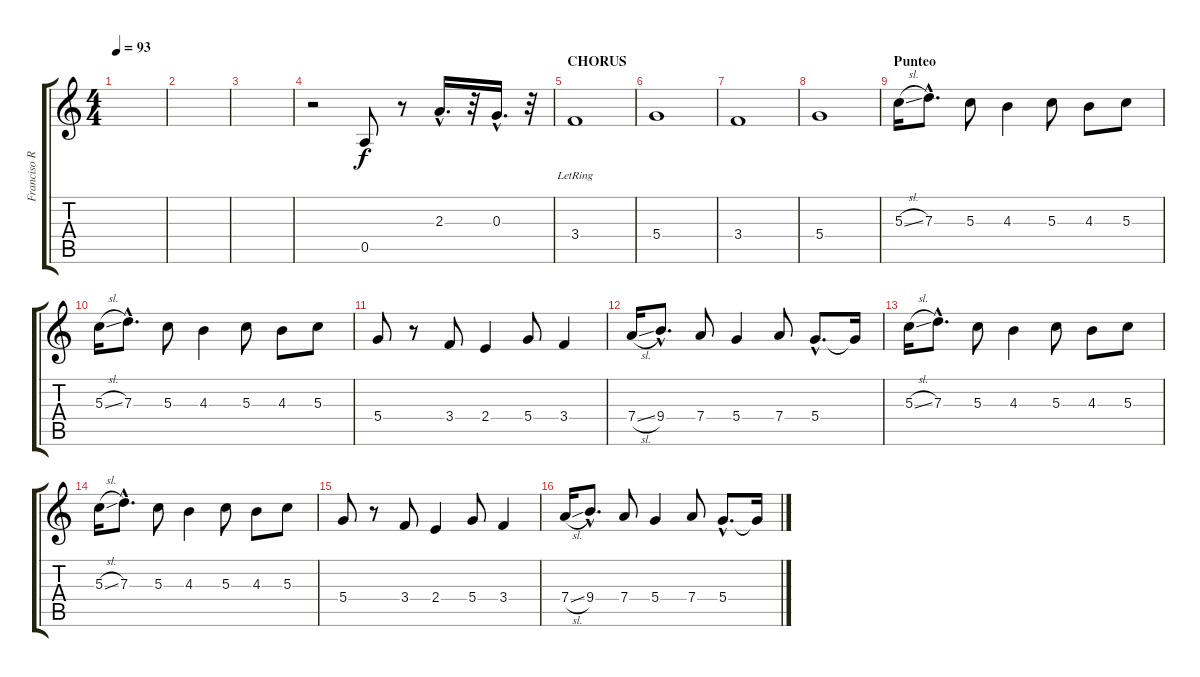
\track ("Franciso Risso [Lead]" "Franciso R") {instrument distortionguitar}
\staff {score tabs}
\tuning (E4 B3 G3 D3 A2 E2) {hide}
\ts (4 4)
\tempo 93
\clef g2
\ks c
|
|
|
r.2 0.5.8 r.8 2.3{hac}.16{d volume 13} r.32 0.3{hac}.16{d} r.32 |
\section ("" "CHORUS")
3.4{lr}.1 |
5.4.1{volume 10} |
3.4.1 |
5.4.1 |
\section ("" "Punteo")
5.3{sl}.16{volume 13} 7.3{hac}.8{d} 5.3.8 4.3.4 5.3.8 4.3.8 5.3.8 |
5.3{sl}.16 7.3{hac}.8{d} 5.3.8 4.3.4 5.3.8 4.3.8 5.3.8 |
5.4.8 r.8 3.4.8 2.4.4 5.4.8 3.4.4 |
7.4{sl}.16 9.4{hac}.8{d} 7.4.8 5.4.4 7.4.8 5.4{hac}.8{d} 5.4{t}.16 |
5.3{sl}.16 7.3{hac}.8{d} 5.3.8 4.3.4 5.3.8 4.3.8 5.3.8 |
5.3{sl}.16 7.3{hac}.8{d} 5.3.8 4.3.4 5.3.8 4.3.8 5.3.8 |
5.4.8 r.8 3.4.8 2.4.4 5.4.8 3.4.4 |
7.4{sl}.16 9.4{hac}.8{d} 7.4.8 5.4.4 7.4.8 5.4{hac}.8{d} 5.4{t}.16
